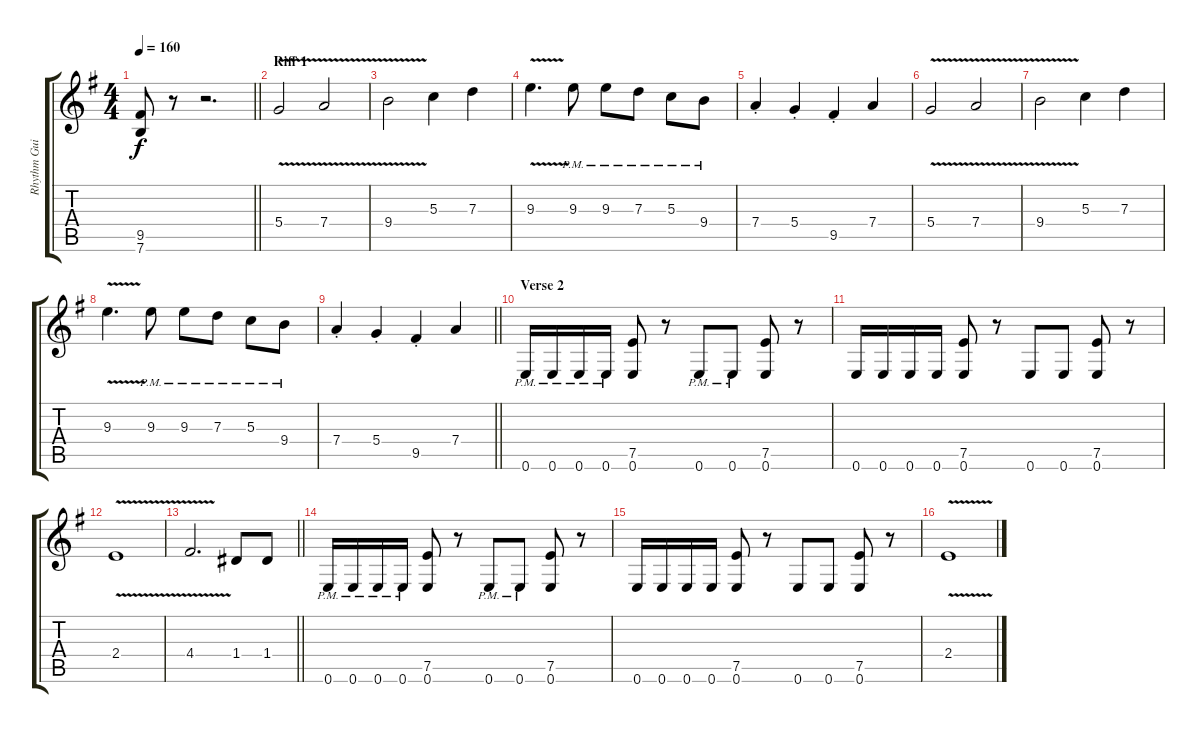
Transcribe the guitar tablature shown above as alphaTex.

\track ("Rhythm Guitar 2: Niklas Dahlin" "Rhythm Gui") {instrument distortionguitar}
\staff {score tabs}
\tuning (E4 B3 G3 D3 A2 E2) {hide}
\ts (4 4)
\tempo 160
\clef g2
\barLineRight lightlight
\ks eminor
(9.5 7.6).8{dy f} r.8 r.2{d} |
\section ("" "Riff 1")
5.4{v}.2 7.4{v}.2 |
9.4{v}.2 5.3.4 7.3.4 |
9.3{v}.4{d} 9.3{pm}.8 9.3{pm}.8 7.3{pm}.8 5.3{pm}.8 9.4{pm}.8 |
7.4{st}.4 5.4{st}.4 9.5{st}.4 7.4.4 |
5.4{v}.2 7.4{v}.2 |
9.4{v}.2 5.3.4 7.3.4 |
9.3{v}.4{d} 9.3{pm}.8 9.3{pm}.8 7.3{pm}.8 5.3{pm}.8 9.4{pm}.8 |
\barLineRight lightlight
7.4{st}.4 5.4{st}.4 9.5{st}.4 7.4.4 |
\section ("" "Verse 2")
0.6{pm}.16 0.6{pm}.16 0.6{pm}.16 0.6{pm}.16 (7.5 0.6).8 r.8 0.6{pm}.8 0.6{pm}.8 (7.5 0.6).8 r.8 |
0.6.16 0.6.16 0.6.16 0.6.16 (7.5 0.6).8 r.8 0.6.8 0.6.8 (7.5 0.6).8 r.8 |
2.4{v}.1 |
\barLineRight lightlight
4.4{v}.2{d} 1.4.8 1.4.8 |
0.6{pm}.16 0.6{pm}.16 0.6{pm}.16 0.6{pm}.16 (7.5 0.6).8 r.8 0.6{pm}.8 0.6{pm}.8 (7.5 0.6).8 r.8 |
0.6.16 0.6.16 0.6.16 0.6.16 (7.5 0.6).8 r.8 0.6.8 0.6.8 (7.5 0.6).8 r.8 |
2.4{v}.1
